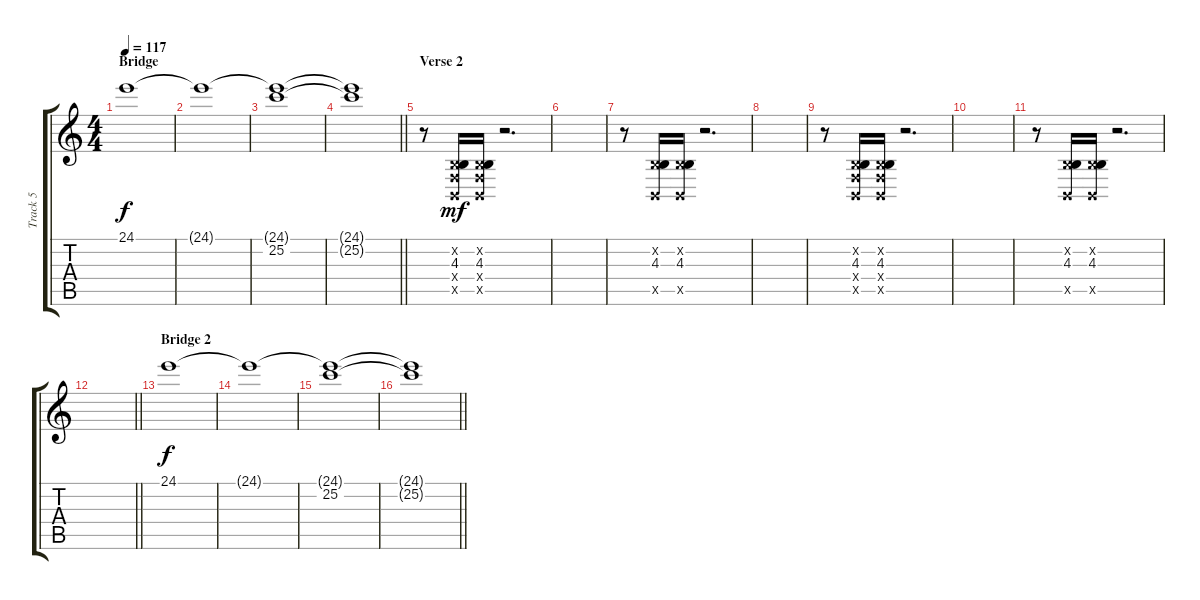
\track ("Track 5" "Track 5") {instrument celesta}
\staff {score tabs}
\tuning (E4 B3 G3 D3 A2 E2) {hide}
\ts (4 4)
\section ("" "Bridge")
\tempo 117
\clef g2
\ks c
24.1.1{dy f instrument synthstrings1} |
24.1{t}.1 |
(24.1{t} 25.2).1 |
\barLineRight lightlight
(24.1{t} 25.2{t}).1 |
\section ("" "Verse 2")
r.8 (0.2{x} 4.3 3.4{x} 2.5{x}).16{dy mf} (0.2{x} 4.3 3.4{x} 2.5{x}).16 r.2{d} |
|
r.8 (0.2{x} 4.3 2.5{x}).16 (0.2{x} 4.3 2.5{x}).16 r.2{d} |
|
r.8 (0.2{x} 4.3 3.4{x} 2.5{x}).16 (0.2{x} 4.3 3.4{x} 2.5{x}).16 r.2{d} |
|
r.8 (0.2{x} 4.3 2.5{x}).16 (0.2{x} 4.3 2.5{x}).16 r.2{d} |
\barLineRight lightlight
|
\section ("" "Bridge 2")
24.1.1{dy f instrument synthstrings1} |
24.1{t}.1 |
(24.1{t} 25.2).1 |
\barLineRight lightlight
(24.1{t} 25.2{t}).1
